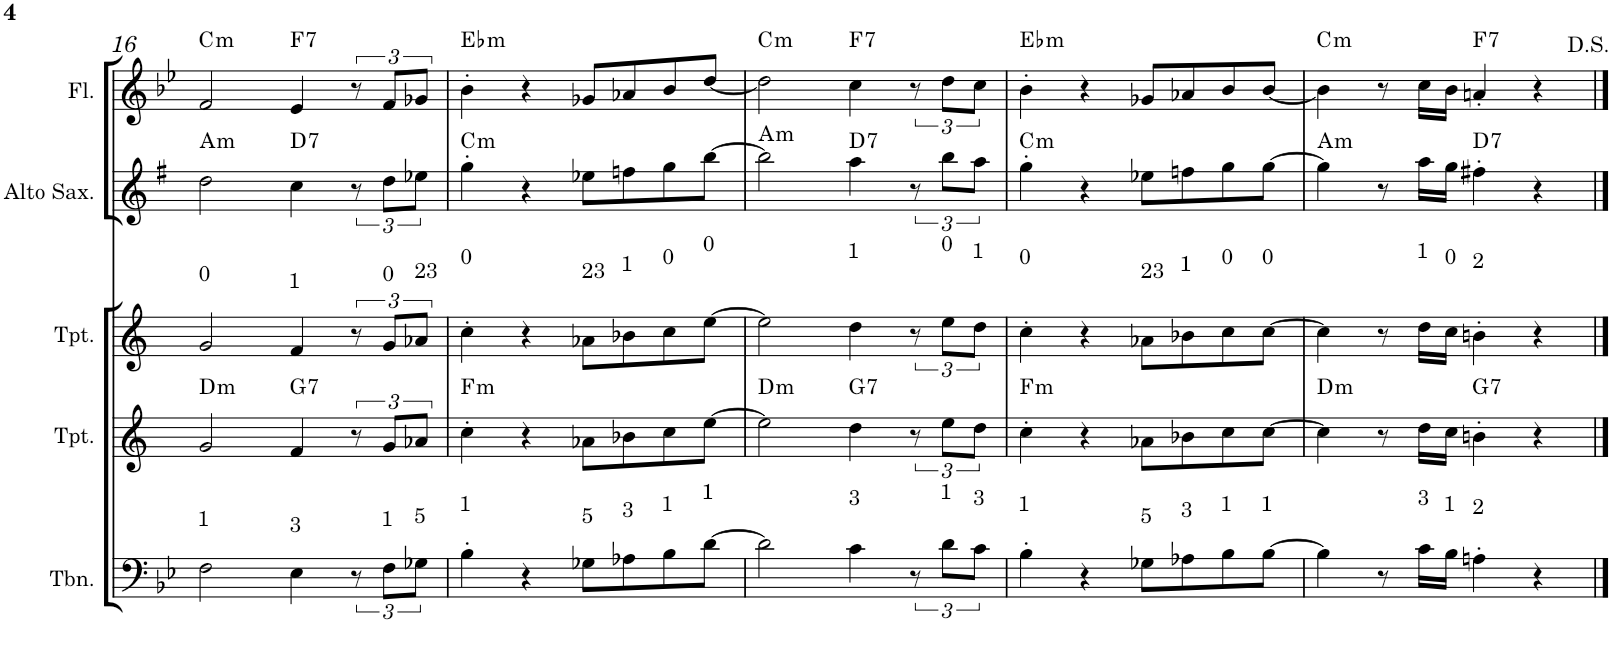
**kern	**kern	**harte	**kern	**kern	**harte	**kern	**harte
*part5	*part4	*part4	*part3	*part2	*part2	*part1	*part1
*staff5	*staff4	*	*staff3	*staff2	*	*staff1	*
*I"C clavF	*I"Bb	*	*I"Bb - Pirata	*I"Eb	*	*I"C clavG	*
!!LO:PB:g=z
*clefF4	*clefG2	*	*clefG2	*clefG2	*	*clefG2	*
*	*Trd1c2	*	*Trd1c2	*Trd5c9	*	*	*
*k[b-e-]	*k[]	*	*k[]	*k[f#]	*	*k[b-e-]	*
*B-:	*	*	*	*G:	*	*B-:	*
*M4/4	*M4/4	*	*M4/4	*M4/4	*	*M4/4	*
=16	=16	=16	=16	=16	=16	=16	=16
!	!	!	!LO:TX:a:t=0	!	!	!	!
!LO:TX:a:t=1	!	!LO:H:kt=m	!	!	!LO:H:kt=m	!	!LO:H:kt=m
2F\	2g/	D:min	2g/	2dd\	A:min	2f/	C:min
!	!	!	!LO:TX:a:t=1	!	!	!	!
!LO:TX:a:t=3	!	!LO:H:kt=7	!	!	!LO:H:kt=7	!	!LO:H:kt=7
4E-\	4f/	G:7	4f/	4cc\	D:7	4e-/	F:7
12r	12r	.	12r	12r	.	12r	.
!	!	!	!LO:TX:a:t=0	!	!	!	!
!LO:TX:a:t=1	!	!	!	!	!	!	!
12F\L	12g/L	.	12g/L	12dd\L	.	12f/L	.
!	!	!	!LO:TX:a:t=23	!	!	!	!
!LO:TX:a:t=5	!	!	!	!	!	!	!
12G-X\J	12a-X/J	.	12a-X/J	12ee-X\J	.	12g-X/J	.
=17	=17	=17	=17	=17	=17	=17	=17
!	!	!	!LO:TX:a:t=0	!	!	!	!
!LO:TX:a:t=1	!	!LO:H:kt=m	!	!	!LO:H:kt=m	!	!LO:H:kt=m
4B-'\	4cc'\	F:min	4cc'\	4gg'\	C:min	4b-'\	Eb:min
4r	4r	.	4r	4r	.	4r	.
!	!	!	!LO:TX:a:t=23	!	!	!	!
!LO:TX:a:t=5	!	!	!	!	!	!	!
8G-X\L	8a-X\L	.	8a-X\L	8ee-X\L	.	8g-X/L	.
!	!	!	!LO:TX:a:t=1	!	!	!	!
!LO:TX:a:t=3	!	!	!	!	!	!	!
8A-X\	8b-X\	.	8b-X\	8ffn\	.	8a-X/	.
!	!	!	!LO:TX:a:t=0	!	!	!	!
!LO:TX:a:t=1	!	!	!	!	!	!	!
8B-\	8cc\	.	8cc\	8gg\	.	8b-/	.
!	!	!	!LO:TX:a:t=0	!	!	!	!
!LO:TX:a:t=1	!	!	!	!	!	!	!
[>8d\J	[>8ee\J	.	[>8ee\J	[>8bb\J	.	[<8dd/J	.
=18	=18	=18	=18	=18	=18	=18	=18
!	!	!LO:H:kt=m	!	!	!LO:H:kt=m	!	!LO:H:kt=m
2d\]	2ee\]	D:min	2ee\]	2bb\]	A:min	2dd\]	C:min
!	!	!	!LO:TX:a:t=1	!	!	!	!
!LO:TX:a:t=3	!	!LO:H:kt=7	!	!	!LO:H:kt=7	!	!LO:H:kt=7
4c\	4dd\	G:7	4dd\	4aa\	D:7	4cc\	F:7
12r	12r	.	12r	12r	.	12r	.
!	!	!	!LO:TX:a:t=0	!	!	!	!
!LO:TX:a:t=1	!	!	!	!	!	!	!
12d\L	12ee\L	.	12ee\L	12bb\L	.	12dd\L	.
!	!	!	!LO:TX:a:t=1	!	!	!	!
!LO:TX:a:t=3	!	!	!	!	!	!	!
12c\J	12dd\J	.	12dd\J	12aa\J	.	12cc\J	.
=19	=19	=19	=19	=19	=19	=19	=19
!	!	!	!LO:TX:a:t=0	!	!	!	!
!LO:TX:a:t=1	!	!LO:H:kt=m	!	!	!LO:H:kt=m	!	!LO:H:kt=m
4B-'\	4cc'\	F:min	4cc'\	4gg'\	C:min	4b-'\	Eb:min
4r	4r	.	4r	4r	.	4r	.
!	!	!	!LO:TX:a:t=23	!	!	!	!
!LO:TX:a:t=5	!	!	!	!	!	!	!
8G-X\L	8a-X\L	.	8a-X\L	8ee-X\L	.	8g-X/L	.
!	!	!	!LO:TX:a:t=1	!	!	!	!
!LO:TX:a:t=3	!	!	!	!	!	!	!
8A-X\	8b-X\	.	8b-X\	8ffn\	.	8a-X/	.
!	!	!	!LO:TX:a:t=0	!	!	!	!
!LO:TX:a:t=1	!	!	!	!	!	!	!
8B-\	8cc\	.	8cc\	8gg\	.	8b-/	.
!	!	!	!LO:TX:a:t=0	!	!	!	!
!LO:TX:a:t=1	!	!	!	!	!	!	!
[>8B-\J	[>8cc\J	.	[>8cc\J	[>8gg\J	.	[<8b-/J	.
=20	=20	=20	=20	=20	=20	=20	=20
!	!	!LO:H:kt=m	!	!	!LO:H:kt=m	!	!LO:H:kt=m
4B-\]	4cc\]	D:min	4cc\]	4gg\]	A:min	4b-\]	C:min
8r	8r	.	8r	8r	.	8r	.
!	!	!	!LO:TX:a:t=1	!	!	!	!
!LO:TX:a:t=3	!	!	!	!	!	!	!
16c\LL	16dd\LL	.	16dd\LL	16aa\LL	.	16cc\LL	.
!	!	!	!LO:TX:a:t=0	!	!	!	!
!LO:TX:a:t=1	!	!	!	!	!	!	!
16B-\JJ	16cc\JJ	.	16cc\JJ	16gg\JJ	.	16b-\JJ	.
!	!	!	!LO:TX:a:t=2	!	!	!	!
!LO:TX:a:t=2	!	!LO:H:kt=7	!	!	!LO:H:kt=7	!	!LO:H:kt=7
4An'\	4bn'\	G:7	4bn'\	4ff#X'\	D:7	4an'/	F:7
4r	4r	.	4r	4r	.	4r	.
==	==	==	==	==	==	==	==
*-	*-	*-	*-	*-	*-	*-	*-
